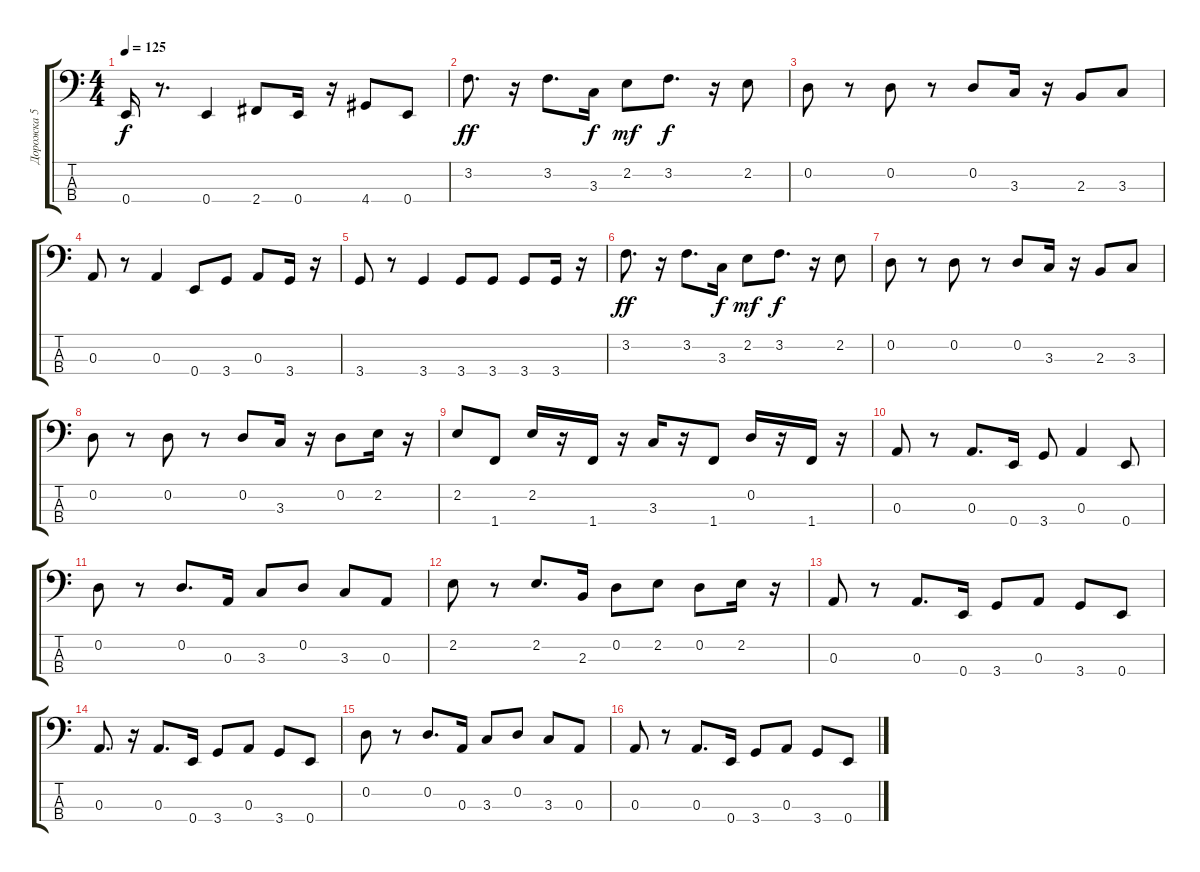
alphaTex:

\track ("Дорожка 5" "Дорожка 5") {instrument electricbassfinger}
\staff {score tabs}
\tuning (G2 D2 A1 E1) {hide}
\ts (4 4)
\tempo 125
\clef f4
\ks c
0.4.16{dy f} r.8{d} 0.4.4 2.4.8 0.4.16 r.16 4.4.8 0.4.8 |
3.2.8{d dy ff} r.16 3.2.8{d} 3.3.16{dy f} 2.2.8{dy mf} 3.2.8{d dy f} r.16 2.2.8 |
0.2.8 r.8 0.2.8 r.8 0.2.8 3.3.16 r.16 2.3.8 3.3.8 |
0.3.8 r.8 0.3.4 0.4.8 3.4.8 0.3.8 3.4.16 r.16 |
3.4.8 r.8 3.4.4 3.4.8 3.4.8 3.4.8 3.4.16 r.16 |
3.2.8{d dy ff} r.16 3.2.8{d} 3.3.16{dy f} 2.2.8{dy mf} 3.2.8{d dy f} r.16 2.2.8 |
0.2.8 r.8 0.2.8 r.8 0.2.8 3.3.16 r.16 2.3.8 3.3.8 |
0.2.8 r.8 0.2.8 r.8 0.2.8 3.3.16 r.16 0.2.8 2.2.16 r.16 |
2.2.8 1.4.8 2.2.16 r.16 1.4.16 r.16 3.3.16 r.16 1.4.8 0.2.16 r.16 1.4.16 r.16 |
0.3.8 r.8 0.3.8{d} 0.4.16 3.4.8 0.3.4 0.4.8 |
0.2.8 r.8 0.2.8{d} 0.3.16 3.3.8 0.2.8 3.3.8 0.3.8 |
2.2.8 r.8 2.2.8{d} 2.3.16 0.2.8 2.2.8 0.2.8 2.2.16 r.16 |
0.3.8 r.8 0.3.8{d} 0.4.16 3.4.8 0.3.8 3.4.8 0.4.8 |
0.3.8{d} r.16 0.3.8{d} 0.4.16 3.4.8 0.3.8 3.4.8 0.4.8 |
0.2.8 r.8 0.2.8{d} 0.3.16 3.3.8 0.2.8 3.3.8 0.3.8 |
0.3.8 r.8 0.3.8{d} 0.4.16 3.4.8 0.3.8 3.4.8 0.4.8
